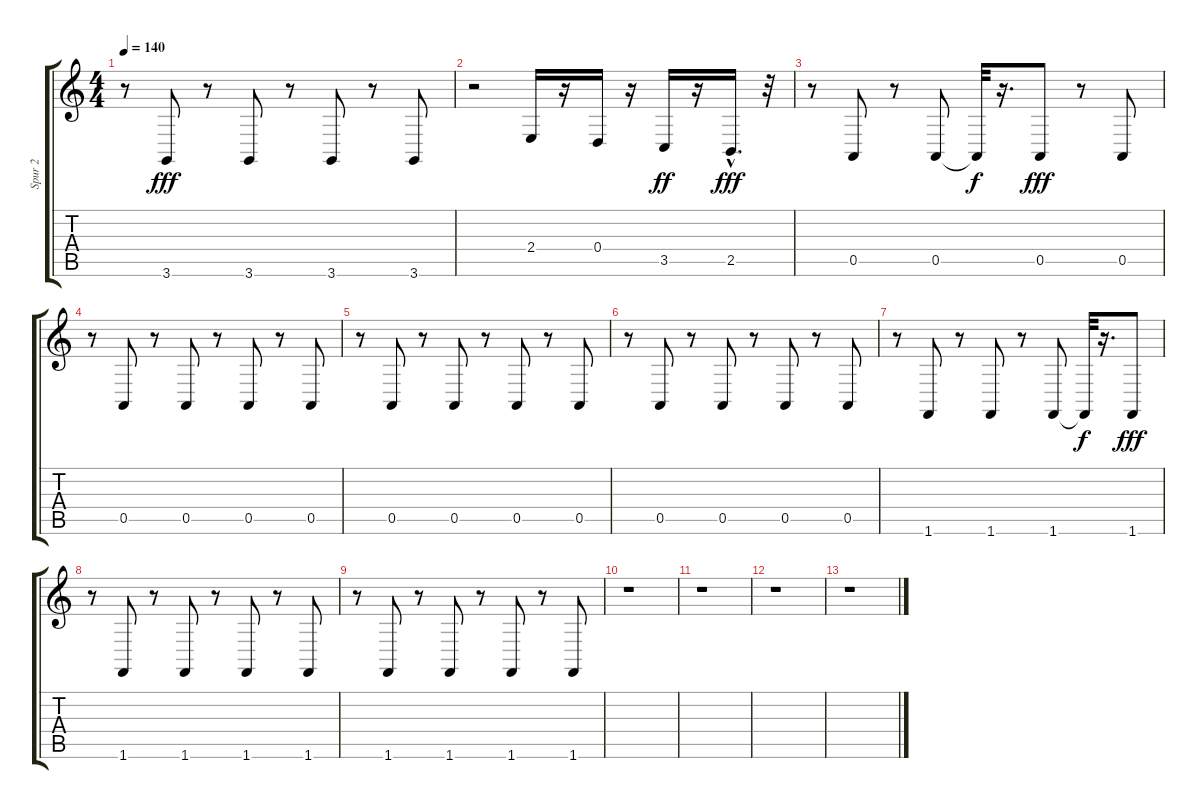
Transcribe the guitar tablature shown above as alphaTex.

\track ("Spur 2" "Spur 2") {instrument fiddle}
\staff {score tabs}
\tuning (E4 B3 G3 D3 A2 E2) {hide}
\ts (4 4)
\tempo 140
\clef g2
\ks c
r.8{dy fff} 3.6.8 r.8 3.6.8 r.8 3.6.8 r.8 3.6.8 |
r.2 2.4.16 r.16 0.4.16 r.16 3.5.16{dy ff} r.16 2.5{hac}.16{d dy fff} r.32 |
r.8 0.5.8 r.8 0.5.8 0.5{t}.32{dy f} r.16{d} 0.5.8{dy fff} r.8 0.5.8 |
r.8 0.5.8 r.8 0.5.8 r.8 0.5.8 r.8 0.5.8 |
r.8 0.5.8 r.8 0.5.8 r.8 0.5.8 r.8 0.5.8 |
r.8 0.5.8 r.8 0.5.8 r.8 0.5.8 r.8 0.5.8 |
r.8 1.6.8 r.8 1.6.8 r.8 1.6.8 1.6{t}.32{dy f} r.16{d} 1.6.8{dy fff} |
r.8 1.6.8 r.8 1.6.8 r.8 1.6.8 r.8 1.6.8 |
r.8 1.6.8 r.8 1.6.8 r.8 1.6.8 r.8 1.6.8 |
r.1 |
r.1 |
r.1 |
r.1
